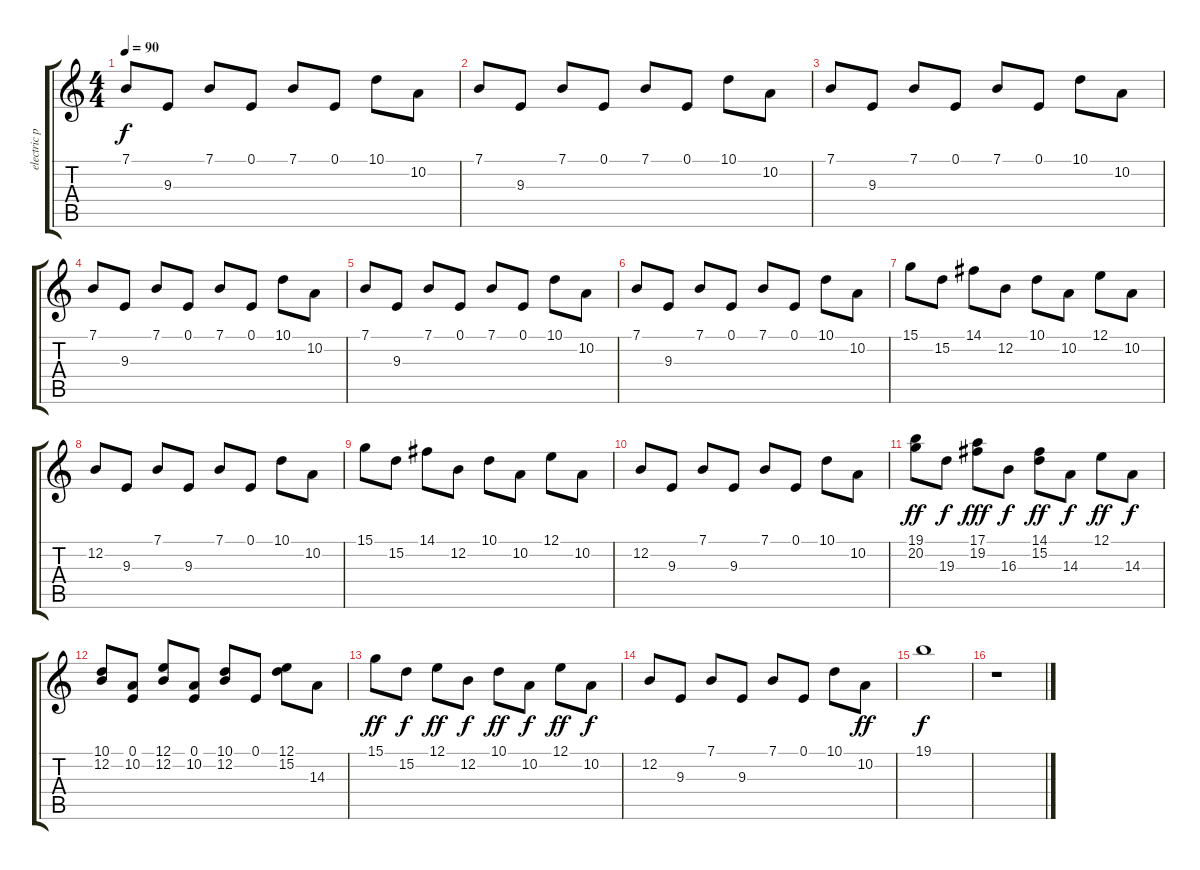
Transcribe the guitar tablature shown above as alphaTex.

\track ("electric piano" "electric p") {instrument electricpiano1}
\staff {score tabs}
\tuning (E4 B3 G3 D3 A2 E2) {hide}
\ts (4 4)
\tempo 90
\clef g2
\ks c
7.1.8{dy f} 9.3.8 7.1.8 0.1.8 7.1.8 0.1.8 10.1.8 10.2.8 |
7.1.8 9.3.8 7.1.8 0.1.8 7.1.8 0.1.8 10.1.8 10.2.8 |
7.1.8 9.3.8 7.1.8 0.1.8 7.1.8 0.1.8 10.1.8 10.2.8 |
7.1.8 9.3.8 7.1.8 0.1.8 7.1.8 0.1.8 10.1.8 10.2.8 |
7.1.8 9.3.8 7.1.8 0.1.8 7.1.8 0.1.8 10.1.8 10.2.8 |
7.1.8 9.3.8 7.1.8 0.1.8 7.1.8 0.1.8 10.1.8 10.2.8 |
15.1.8 15.2.8 14.1.8 12.2.8 10.1.8 10.2.8 12.1.8 10.2.8 |
12.2.8 9.3.8 7.1.8 9.3.8 7.1.8 0.1.8 10.1.8 10.2.8 |
15.1.8 15.2.8 14.1.8 12.2.8 10.1.8 10.2.8 12.1.8 10.2.8 |
12.2.8 9.3.8 7.1.8 9.3.8 7.1.8 0.1.8 10.1.8 10.2.8 |
(19.1 20.2).8{dy ff} 19.3.8{dy f} (17.1 19.2).8{dy fff} 16.3.8{dy f} (14.1 15.2).8{dy ff} 14.3.8{dy f} 12.1.8{dy ff} 14.3.8{dy f} |
(10.1 12.2).8 (0.1 10.2).8 (12.1 12.2).8 (0.1 10.2).8 (10.1 12.2).8 0.1.8 (12.1 15.2).8 14.3.8 |
15.1.8{dy ff} 15.2.8{dy f} 12.1.8{dy ff} 12.2.8{dy f} 10.1.8{dy ff} 10.2.8{dy f} 12.1.8{dy ff} 10.2.8{dy f} |
12.2.8 9.3.8 7.1.8 9.3.8 7.1.8 0.1.8 10.1.8 10.2.8{dy ff} |
19.1.1{dy f} |
r.1
